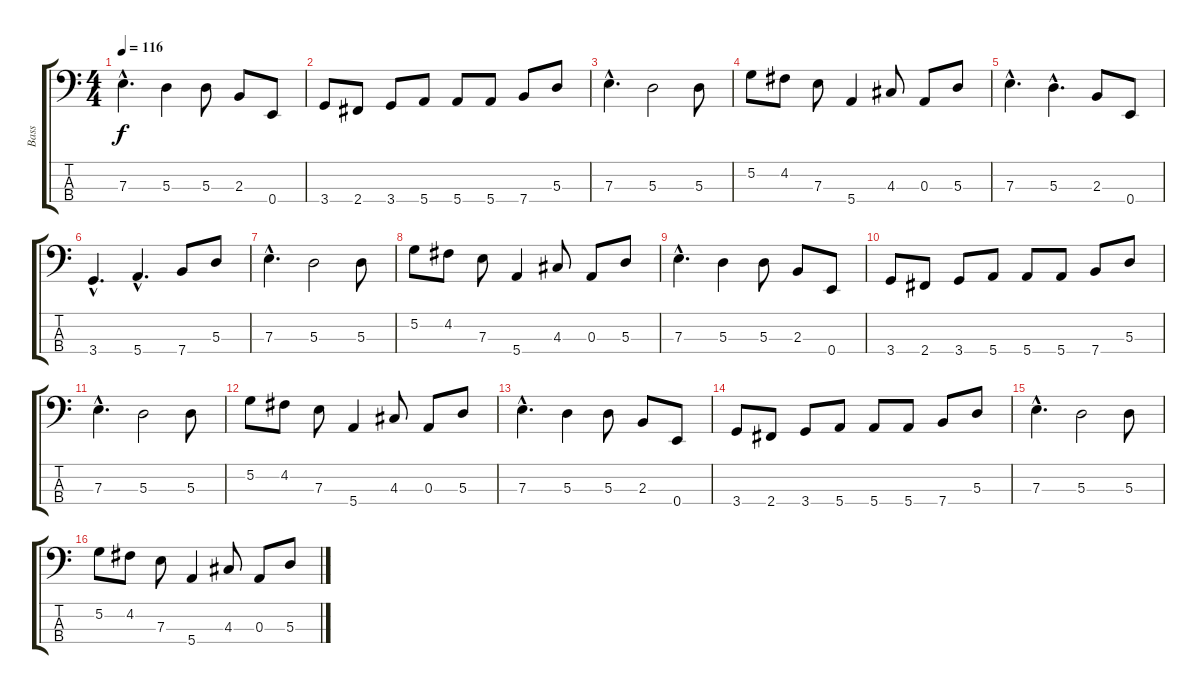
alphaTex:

\track ("Bass" "Bass") {instrument electricbasspick}
\staff {score tabs}
\tuning (G2 D2 A1 E1) {hide}
\ts (4 4)
\tempo 116
\clef f4
\ks c
7.3{hac}.4{d dy f} 5.3.4 5.3.8 2.3.8 0.4.8 |
3.4.8 2.4.8 3.4.8 5.4.8 5.4.8 5.4.8 7.4.8 5.3.8 |
7.3{hac}.4{d} 5.3.2 5.3.8 |
5.2.8 4.2.8 7.3.8 5.4.4 4.3.8 0.3.8 5.3.8 |
7.3{hac}.4{d} 5.3{hac}.4{d} 2.3.8 0.4.8 |
3.4{hac}.4{d} 5.4{hac}.4{d} 7.4.8 5.3.8 |
7.3{hac}.4{d} 5.3.2 5.3.8 |
5.2.8 4.2.8 7.3.8 5.4.4 4.3.8 0.3.8 5.3.8 |
7.3{hac}.4{d} 5.3.4 5.3.8 2.3.8 0.4.8 |
3.4.8 2.4.8 3.4.8 5.4.8 5.4.8 5.4.8 7.4.8 5.3.8 |
7.3{hac}.4{d} 5.3.2 5.3.8 |
5.2.8 4.2.8 7.3.8 5.4.4 4.3.8 0.3.8 5.3.8 |
7.3{hac}.4{d} 5.3.4 5.3.8 2.3.8 0.4.8 |
3.4.8 2.4.8 3.4.8 5.4.8 5.4.8 5.4.8 7.4.8 5.3.8 |
7.3{hac}.4{d} 5.3.2 5.3.8 |
5.2.8 4.2.8 7.3.8 5.4.4 4.3.8 0.3.8 5.3.8
